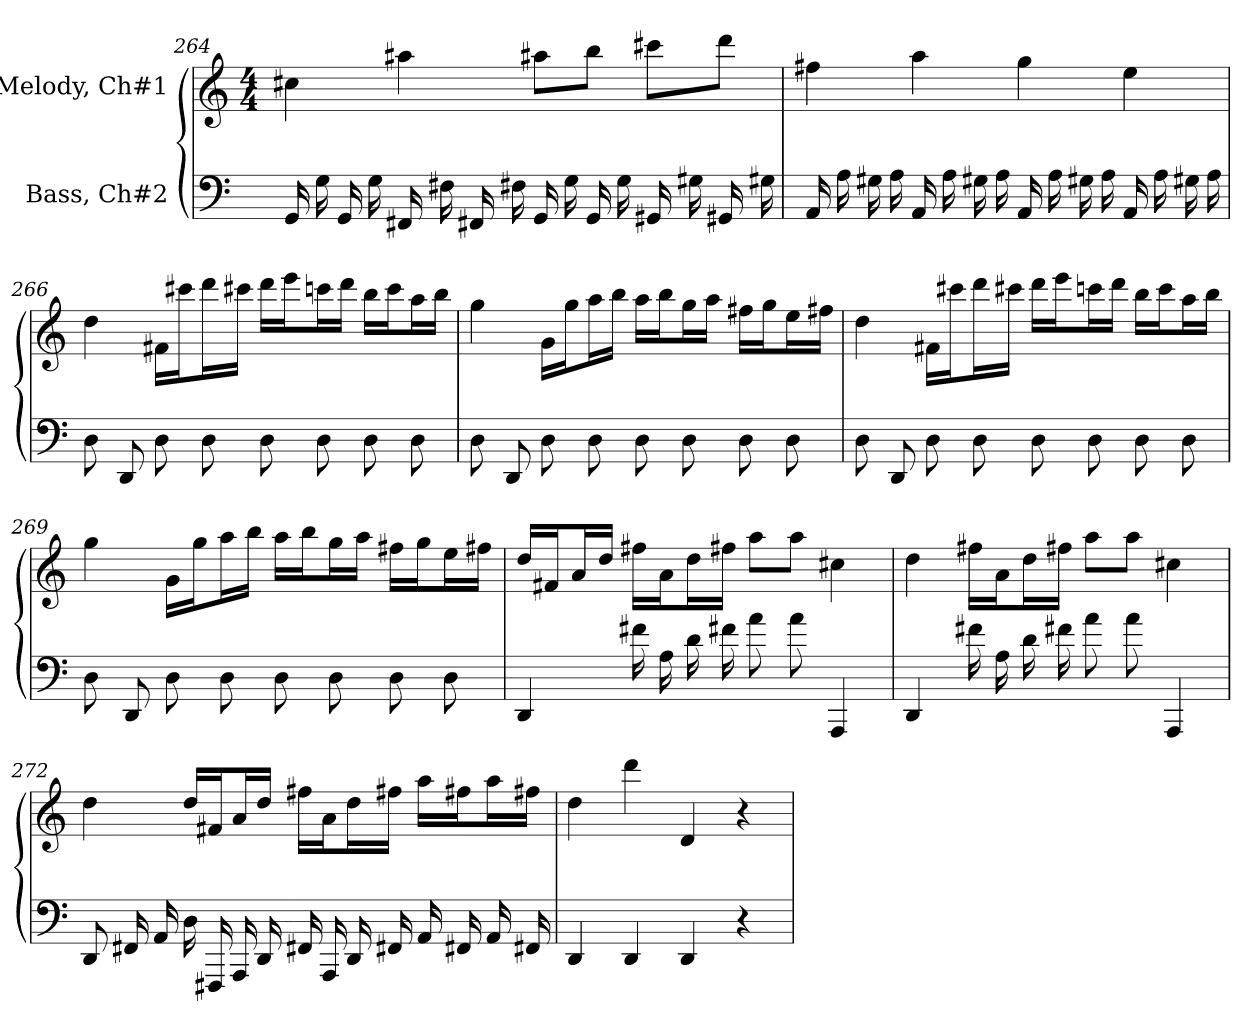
**kern	**kern
*part2	*part1
*staff2	*staff1
*I"Bass, Ch#2	*I"Melody, Ch#1
*clefF4	*
*	*M4/4
=264	=264
16GG	4cc#X
16G	.
16GG	.
16G	.
16FF#X	4aa#X
16F#X	.
16FF#X	.
16F#X	.
16GG	8aa#XL
16G	.
16GG	8bbJ
16G	.
16GG#X	8ccc#XL
16G#X	.
16GG#X	8dddJ
16G#X	.
=265	=265
16AA	4ff#X
16A	.
16G#X	.
16A	.
16AA	4aa
16A	.
16G#X	.
16A	.
16AA	4gg
16A	.
16G#X	.
16A	.
16AA	4ee
16A	.
16G#X	.
16A	.
=266	=266
8D	4dd
8DD	.
8D	16f#XLL
.	16ccc#XJ
8D	16dddL
.	16ccc#XJJ
8D	16dddLL
.	16eeeJ
8D	16cccL
.	16dddJJ
8D	16bbLL
.	16cccJ
8D	16aaL
.	16bbJJ
=267	=267
8D	4gg
8DD	.
8D	16gLL
.	16ggJ
8D	16aaL
.	16bbJJ
8D	16aaLL
.	16bbJ
8D	16ggL
.	16aaJJ
8D	16ff#XLL
.	16ggJ
8D	16eeL
.	16ff#XJJ
=268	=268
8D	4dd
8DD	.
8D	16f#XLL
.	16ccc#XJ
8D	16dddL
.	16ccc#XJJ
8D	16dddLL
.	16eeeJ
8D	16cccL
.	16dddJJ
8D	16bbLL
.	16cccJ
8D	16aaL
.	16bbJJ
=269	=269
8D	4gg
8DD	.
8D	16gLL
.	16ggJ
8D	16aaL
.	16bbJJ
8D	16aaLL
.	16bbJ
8D	16ggL
.	16aaJJ
8D	16ff#XLL
.	16ggJ
8D	16eeL
.	16ff#XJJ
=270	=270
4DD	16ddLL
.	16f#XJ
.	16aL
.	16ddJJ
16f#X	16ff#XLL
16A	16aJ
16d	16ddL
16f#X	16ff#XJJ
8a	8aaL
8a	8aaJ
4AAA	4cc#X
=271	=271
4DD	4dd
16f#X	16ff#XLL
16A	16aJ
16d	16ddL
16f#X	16ff#XJJ
8a	8aaL
8a	8aaJ
4AAA	4cc#X
=272	=272
8DD	4dd
16FF#X	.
16AA	.
16D	16ddLL
16FFF#X	16f#XJ
16AAA	16aL
16DD	16ddJJ
16FF#X	16ff#XLL
16AAA	16aJ
16DD	16ddL
16FF#X	16ff#XJJ
16AA	16aaLL
16FF#X	16ff#XJ
16AA	16aaL
16FF#X	16ff#XJJ
=273	=273
4DD	4dd
4DD	4ddd
4DD	4d
4r	4r
=	=
*-	*-
